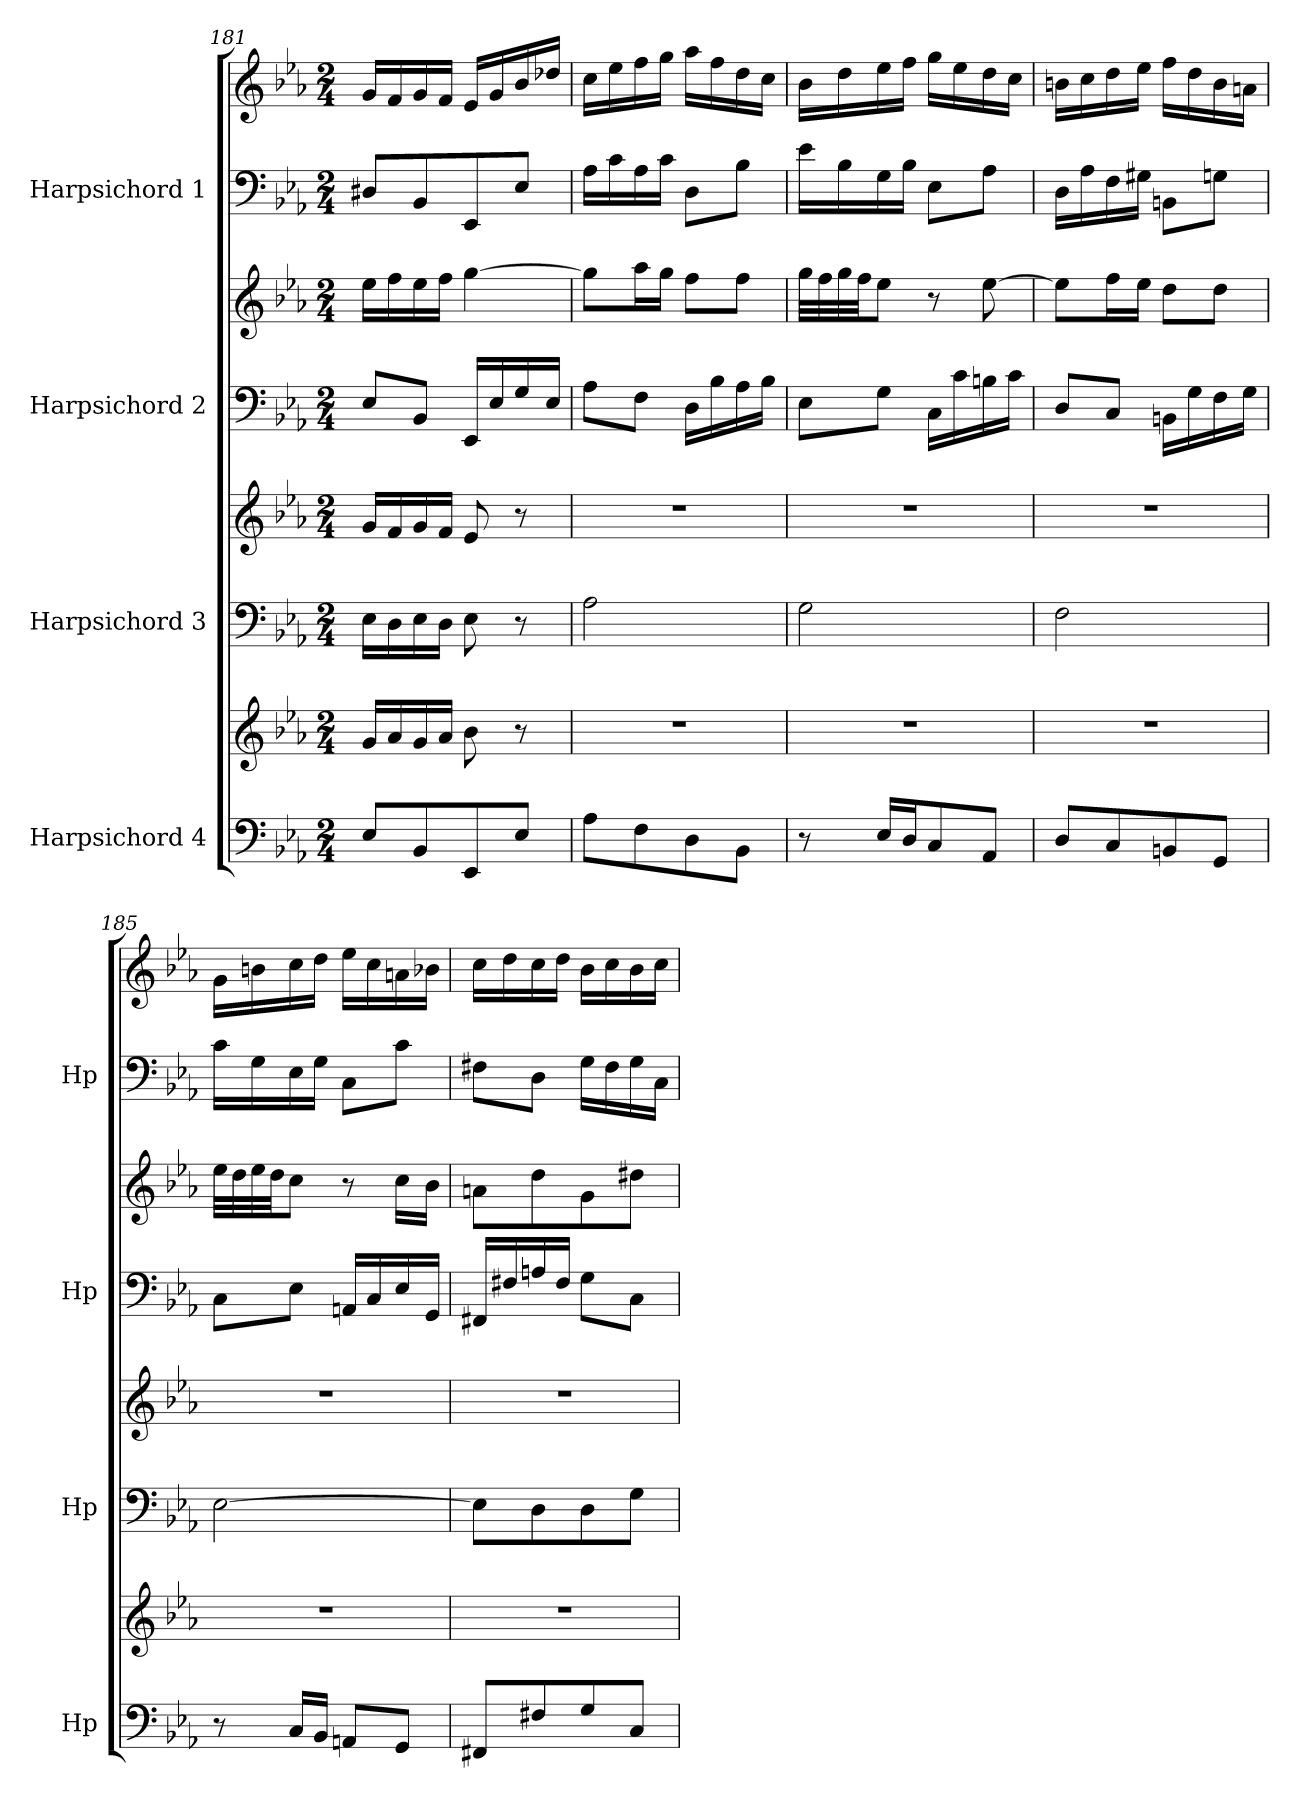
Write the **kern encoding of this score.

**kern	**kern	**kern	**kern	**kern	**kern	**kern	**kern
*part4	*part4	*part3	*part3	*part2	*part2	*part1	*part1
*staff8	*staff7	*staff6	*staff5	*staff4	*staff3	*staff2	*staff1
*I"Harpsichord 4	*	*I"Harpsichord 3	*	*I"Harpsichord 2	*	*I"Harpsichord 1	*
*I'Hp	*	*I'Hp	*	*I'Hp	*	*I'Hp	*
!!LO:PB:g=z
*clefF4	*clefG2	*clefF4	*clefG2	*clefF4	*clefG2	*clefF4	*clefG2
*k[b-e-a-]	*k[b-e-a-]	*k[b-e-a-]	*k[b-e-a-]	*k[b-e-a-]	*k[b-e-a-]	*k[b-e-a-]	*k[b-e-a-]
*M2/4	*M2/4	*M2/4	*M2/4	*M2/4	*M2/4	*M2/4	*M2/4
=181	=181	=181	=181	=181	=181	=181	=181
8E-/L	16g/LL	16E-\LL	16g/LL	8E-/L	16ee-\LL	8D#X/L	16g/LL
.	16a-/	16D\	16f/	.	16ff\	.	16f/
8BB-/	16g/	16E-\	16g/	8BB-/J	16ee-\	8BB-/	16g/
.	16a-/JJ	16D\JJ	16f/JJ	.	16ff\JJ	.	16f/JJ
8EE-/	8b-\	8E-\	8e-/	16EE-/LL	[4gg\	8EE-/	16e-/LL
.	.	.	.	16E-/	.	.	16g/
8E-/J	8r	8r	8r	16G/	.	8E-/J	16b-/
.	.	.	.	16E-/JJ	.	.	16dd-X/JJ
=182	=182	=182	=182	=182	=182	=182	=182
8A-\L	2r	2A-\	2r	8A-\L	8gg\L]	16A-\LL	16cc\LL
.	.	.	.	.	.	16c\	16ee-\
8F\	.	.	.	8F\J	16aa-\L	16A-\	16ff\
.	.	.	.	.	16gg\JJ	16c\JJ	16gg\JJ
8D\	.	.	.	16D\LL	8ff\L	8D\L	16aa-\LL
.	.	.	.	16B-\	.	.	16ff\
8BB-\J	.	.	.	16A-\	8ff\J	8B-\J	16dd\
.	.	.	.	16B-\JJ	.	.	16cc\JJ
=183	=183	=183	=183	=183	=183	=183	=183
8r	2r	2G\	2r	8E-\L	32gg\LLL	16e-\LL	16b-\LL
.	.	.	.	.	32ff\	.	.
.	.	.	.	.	32gg\	16B-\	16dd\
.	.	.	.	.	32ff\JJ	.	.
16E-/LL	.	.	.	8G\J	8ee-\J	16G\	16ee-\
16D/J	.	.	.	.	.	16B-\JJ	16ff\JJ
8C/	.	.	.	16C\LL	8r	8E-\L	16gg\LL
.	.	.	.	16c\	.	.	16ee-\
8AA-/J	.	.	.	16Bn\	[8ee-\	8A-\J	16dd\
.	.	.	.	16c\JJ	.	.	16cc\JJ
=184	=184	=184	=184	=184	=184	=184	=184
8D/L	2r	2F\	2r	8D/L	8ee-\L]	16D\LL	16bn\LL
.	.	.	.	.	.	16A-\	16cc\
8C/	.	.	.	8C/J	16ff\L	16F\	16dd\
.	.	.	.	.	16ee-\JJ	16G#X\JJ	16ee-\JJ
8BBn/	.	.	.	16BBn\LL	8dd\L	8BBn\L	16ff\LL
.	.	.	.	16G\	.	.	16dd\
8GG/J	.	.	.	16F\	8dd\J	8Gn\J	16b\
.	.	.	.	16G\JJ	.	.	16an\JJ
!!LO:PB:g=z
=185	=185	=185	=185	=185	=185	=185	=185
8r	2r	[2E-\	2r	8C\L	32ee-\LLL	16c\LL	16g\LL
.	.	.	.	.	32dd\	.	.
.	.	.	.	.	32ee-\	16G\	16bn\
.	.	.	.	.	32dd\JJ	.	.
16C/LL	.	.	.	8E-\J	8cc\J	16E-\	16cc\
16BB-/JJ	.	.	.	.	.	16G\JJ	16dd\JJ
8AAn/L	.	.	.	16AAn/LL	8r	8C\L	16ee-\LL
.	.	.	.	16C/	.	.	16cc\
8GG/J	.	.	.	16E-/	16cc\LL	8c\J	16an\
.	.	.	.	16GG/JJ	16b-\JJ	.	16b-X\JJ
=186	=186	=186	=186	=186	=186	=186	=186
8FF#X/L	2r	8E-\L]	2r	16FF#X/LL	8an\L	8F#X\L	16cc\LL
.	.	.	.	16F#X/	.	.	16dd\
8F#X/	.	8D\	.	16An/	8dd\	8D\J	16cc\
.	.	.	.	16F#/JJ	.	.	16dd\JJ
8G/	.	8D\	.	8G\L	8g\	16G\LL	16b-\LL
.	.	.	.	.	.	16F#\	16cc\
8C/J	.	8G\J	.	8C\J	8dd#X\J	16G\	16b-\
.	.	.	.	.	.	16C\JJ	16cc\JJ
=	=	=	=	=	=	=	=
*-	*-	*-	*-	*-	*-	*-	*-
